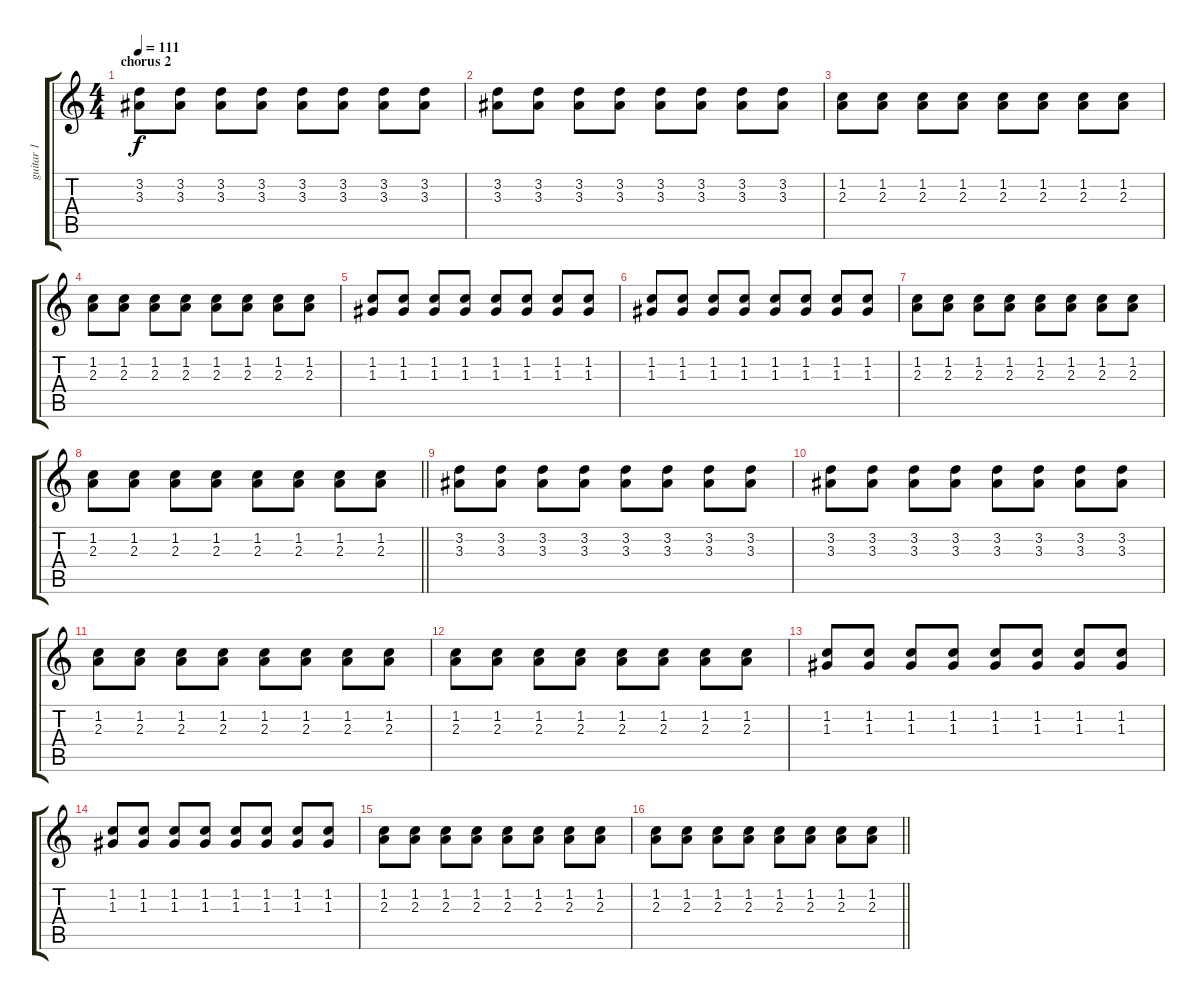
\track ("guitar 1" "guitar 1") {instrument overdrivenguitar}
\staff {score tabs}
\tuning (E4 B3 G3 D3 A2 C2) {hide}
\ts (4 4)
\section ("" "chorus 2")
\tempo 111
\clef g2
\ks c
(3.2 3.3).8{dy f volume 8 instrument overdrivenguitar} (3.2 3.3).8 (3.2 3.3).8 (3.2 3.3).8 (3.2 3.3).8 (3.2 3.3).8 (3.2 3.3).8 (3.2 3.3).8 |
(3.2 3.3).8 (3.2 3.3).8 (3.2 3.3).8 (3.2 3.3).8 (3.2 3.3).8 (3.2 3.3).8 (3.2 3.3).8 (3.2 3.3).8 |
(1.2 2.3).8 (1.2 2.3).8 (1.2 2.3).8 (1.2 2.3).8 (1.2 2.3).8 (1.2 2.3).8 (1.2 2.3).8 (1.2 2.3).8 |
(1.2 2.3).8 (1.2 2.3).8 (1.2 2.3).8 (1.2 2.3).8 (1.2 2.3).8 (1.2 2.3).8 (1.2 2.3).8 (1.2 2.3).8 |
(1.2 1.3).8 (1.2 1.3).8 (1.2 1.3).8 (1.2 1.3).8 (1.2 1.3).8 (1.2 1.3).8 (1.2 1.3).8 (1.2 1.3).8 |
(1.2 1.3).8 (1.2 1.3).8 (1.2 1.3).8 (1.2 1.3).8 (1.2 1.3).8 (1.2 1.3).8 (1.2 1.3).8 (1.2 1.3).8 |
(1.2 2.3).8 (1.2 2.3).8 (1.2 2.3).8 (1.2 2.3).8 (1.2 2.3).8 (1.2 2.3).8 (1.2 2.3).8 (1.2 2.3).8 |
\barLineRight lightlight
(1.2 2.3).8 (1.2 2.3).8 (1.2 2.3).8 (1.2 2.3).8 (1.2 2.3).8 (1.2 2.3).8 (1.2 2.3).8 (1.2 2.3).8 |
(3.2 3.3).8 (3.2 3.3).8 (3.2 3.3).8 (3.2 3.3).8 (3.2 3.3).8 (3.2 3.3).8 (3.2 3.3).8 (3.2 3.3).8 |
(3.2 3.3).8 (3.2 3.3).8 (3.2 3.3).8 (3.2 3.3).8 (3.2 3.3).8 (3.2 3.3).8 (3.2 3.3).8 (3.2 3.3).8 |
(1.2 2.3).8 (1.2 2.3).8 (1.2 2.3).8 (1.2 2.3).8 (1.2 2.3).8 (1.2 2.3).8 (1.2 2.3).8 (1.2 2.3).8 |
(1.2 2.3).8 (1.2 2.3).8 (1.2 2.3).8 (1.2 2.3).8 (1.2 2.3).8 (1.2 2.3).8 (1.2 2.3).8 (1.2 2.3).8 |
(1.2 1.3).8 (1.2 1.3).8 (1.2 1.3).8 (1.2 1.3).8 (1.2 1.3).8 (1.2 1.3).8 (1.2 1.3).8 (1.2 1.3).8 |
(1.2 1.3).8 (1.2 1.3).8 (1.2 1.3).8 (1.2 1.3).8 (1.2 1.3).8 (1.2 1.3).8 (1.2 1.3).8 (1.2 1.3).8 |
(1.2 2.3).8 (1.2 2.3).8 (1.2 2.3).8 (1.2 2.3).8 (1.2 2.3).8 (1.2 2.3).8 (1.2 2.3).8 (1.2 2.3).8 |
\barLineRight lightlight
(1.2 2.3).8 (1.2 2.3).8 (1.2 2.3).8 (1.2 2.3).8 (1.2 2.3).8 (1.2 2.3).8 (1.2 2.3).8 (1.2 2.3).8
